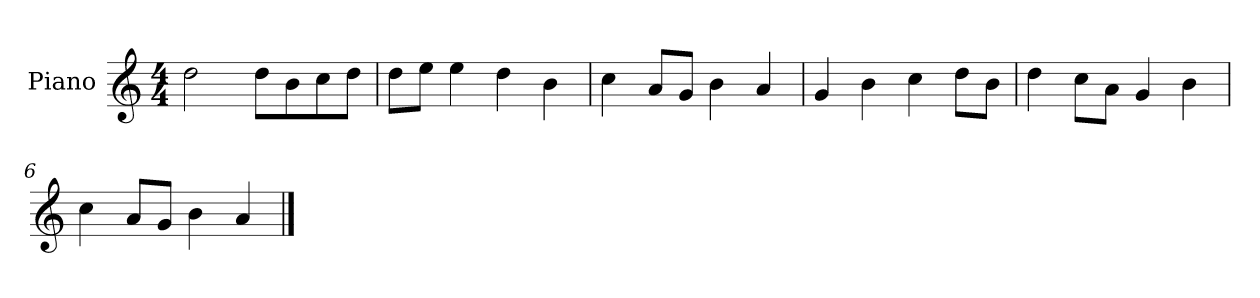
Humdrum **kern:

**kern
*part1
*staff1
*I"Piano
*I'P-no
*clefG2
*k[]
*M4/4
*MM90
=1
2dd\
8dd\L
8b\
8cc\
8dd\J
=2
8dd\L
8ee\J
4ee\
4dd\
4b\
=3
4cc\
8a/L
8g/J
4b\
4a/
=4
4g/
4b\
4cc\
8dd\L
8b\J
=5
4dd\
8cc\L
8a\J
4g/
4b\
=6
4cc\
8a/L
8g/J
4b\
4a/
==
*-
